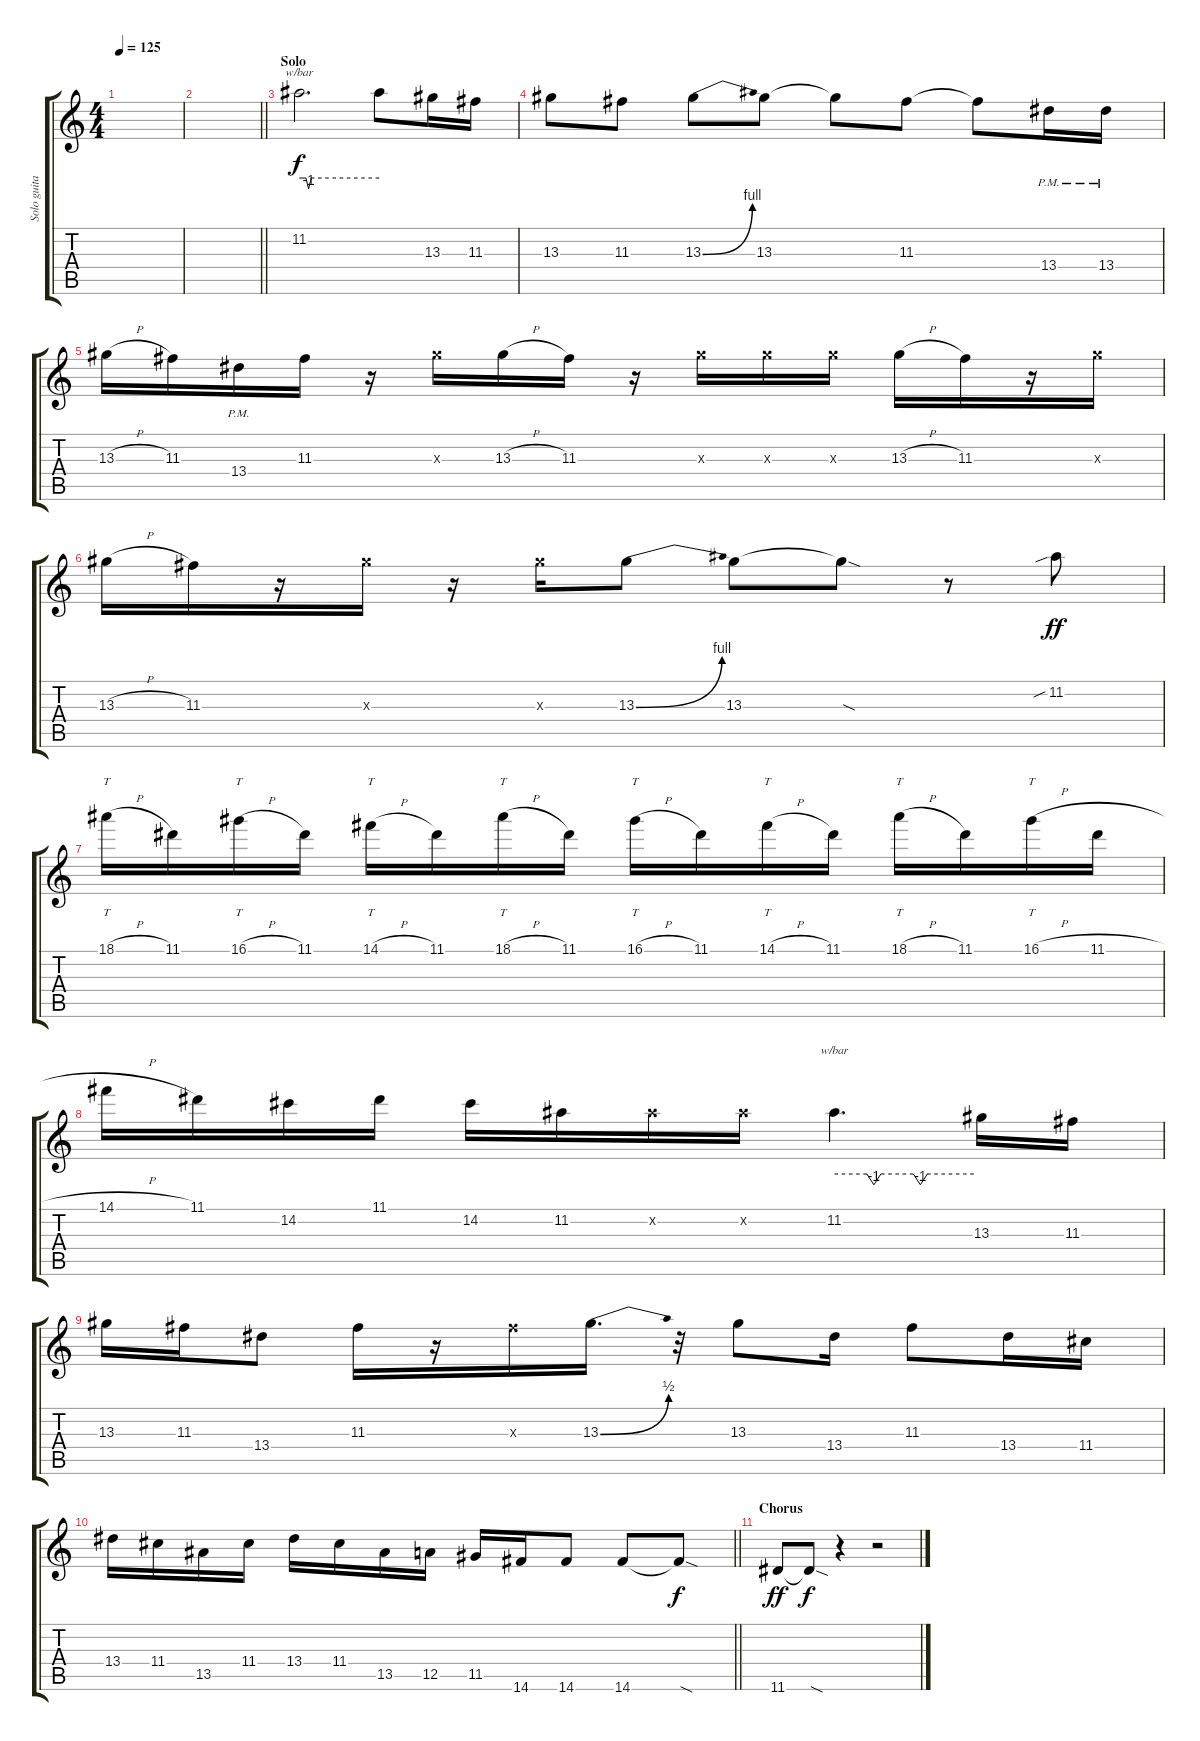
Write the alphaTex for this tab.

\track ("Solo guitar" "Solo guita") {instrument distortionguitar}
\staff {score tabs}
\tuning (E4 B3 G3 D3 A2 E2) {hide}
\ts (4 4)
\tempo 125
\clef g2
\ks c
|
\barLineRight lightlight
|
\section ("" "Solo")
11.2.2{d tbe (custom default 0 0 5 0 7 -4 9 0 60 0)} 11.2{t}.8 13.3.16 11.3.16 |
13.3.8 11.3.8 13.3{be (bend 0 0 60 4)}.8 13.3.8 13.3{t}.8 11.3.8 11.3{t}.8 13.4{pm}.16 13.4{pm}.16 |
13.3{h}.16 11.3.16 13.4{pm}.16 11.3.16 r.16 13.3{x}.16 13.3{h}.16 11.3.16 r.16 13.3{x}.16 13.3{x}.16 13.3{x}.16 13.3{h}.16 11.3.16 r.16 13.3{x}.16 |
13.3{h}.16 11.3.16 r.16 13.3{x}.16 r.16 13.3{x}.16 13.3{be (bend 0 0 60 4)}.8 13.3.8 13.3{sod t}.8{dy f} r.8 11.2{sib}.8{dy ff} |
18.1{h}.16{tt} 11.1.16 16.1{h}.16{tt} 11.1.16 14.1{h}.16{tt} 11.1.16 18.1{h}.16{tt} 11.1.16 16.1{h}.16{tt} 11.1.16 14.1{h}.16{tt} 11.1.16 18.1{h}.16{tt} 11.1.16 16.1{h}.16{tt} 11.1{h}.16 |
14.1{h}.16 11.1.16 14.2.16 11.1.16 14.2.16 11.2.16 11.2{x}.16 11.2{x}.16 11.2.4{d tbe (custom default 0 0 14 0 17 -4 20 0 34 0 37 -4 40 0 60 0)} 13.3.16 11.3.16 |
13.3.16 11.3.16 13.4.8 11.3.16 r.16 11.3{x}.16 13.3{be (bend 0 0 60 2)}.16{d} r.32 13.3.8 13.4.16 11.3.8 13.4.16 11.4.16 |
\barLineRight lightlight
13.4.16 11.4.16 13.5.16 11.4.16 13.4.16 11.4.16 13.5.16 12.5.16 11.5.16 14.6.16 14.6.8 14.6.8 14.6{sod t}.8{dy f} |
\section ("" "Chorus")
11.6.8{dy ff} 11.6{sod t}.8{dy f} r.4 r.2
